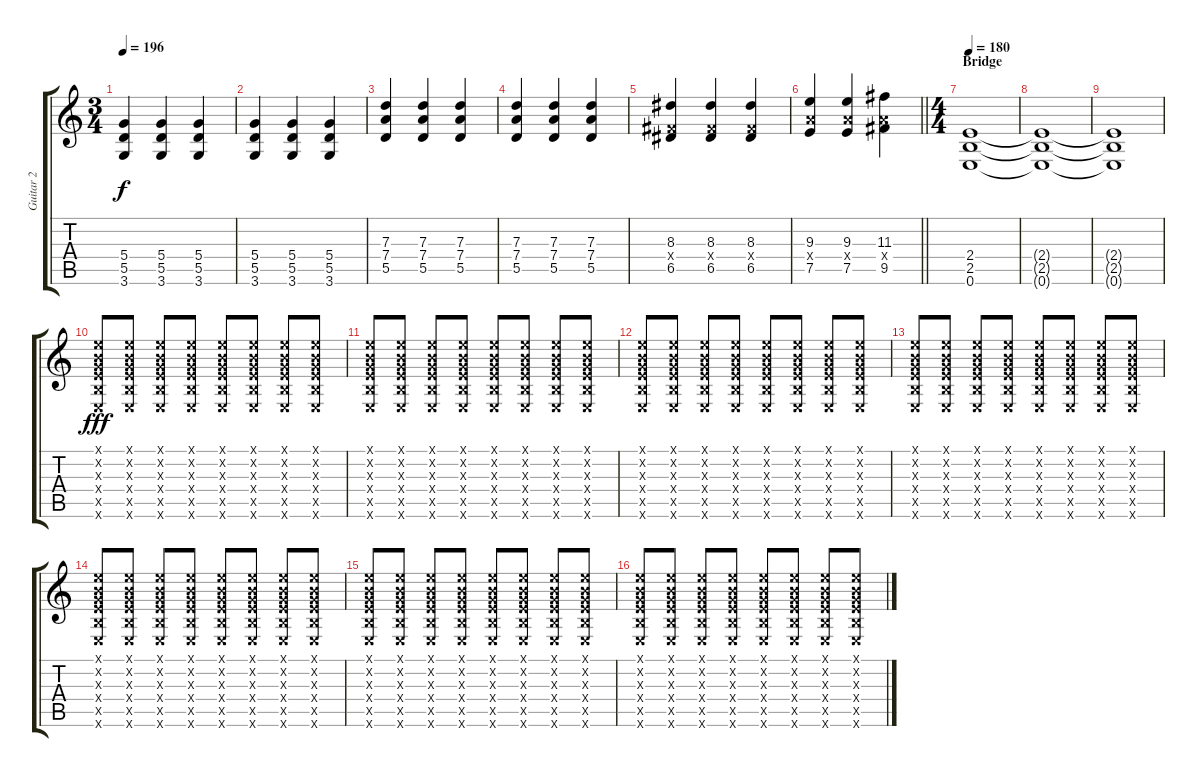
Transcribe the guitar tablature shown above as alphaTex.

\track ("Guitar 2" "Guitar 2") {instrument distortionguitar}
\staff {score tabs}
\tuning (E4 B3 G3 D3 A2 E2) {hide}
\ts (3 4)
\tempo 196
\clef g2
\ks c
(5.4 5.5 3.6).4{dy f} (5.4 5.5 3.6).4 (5.4 5.5 3.6).4 |
(5.4 5.5 3.6).4 (5.4 5.5 3.6).4 (5.4 5.5 3.6).4 |
(7.3 7.4 5.5).4 (7.3 7.4 5.5).4 (7.3 7.4 5.5).4 |
(7.3 7.4 5.5).4 (7.3 7.4 5.5).4 (7.3 7.4 5.5).4 |
(8.3 4.4{x} 6.5).4 (8.3 4.4{x} 6.5).4 (8.3 4.4{x} 6.5).4 |
\barLineRight lightlight
(9.3 7.4{x} 7.5).4 (9.3 7.4{x} 7.5).4 (11.3 7.4{x} 9.5).4 |
\ts (4 4)
\section ("" "Bridge")
\tempo 180
(2.4 2.5 0.6).1{volume 13 instrument distortionguitar} |
(2.4{t} 2.5{t} 0.6{t}).1 |
(2.4{t} 2.5{t} 0.6{t}).1 |
(0.1{x} 0.2{x} 0.3{x} 2.4{x} 2.5{x} 0.6{x}).8{dy fff balance 15} (0.1{x} 0.2{x} 0.3{x} 2.4{x} 2.5{x} 0.6{x}).8 (0.1{x} 0.2{x} 0.3{x} 2.4{x} 2.5{x} 0.6{x}).8 (0.1{x} 0.2{x} 0.3{x} 2.4{x} 2.5{x} 0.6{x}).8 (0.1{x} 0.2{x} 0.3{x} 2.4{x} 2.5{x} 0.6{x}).8 (0.1{x} 0.2{x} 0.3{x} 2.4{x} 2.5{x} 0.6{x}).8 (0.1{x} 0.2{x} 0.3{x} 2.4{x} 2.5{x} 0.6{x}).8 (0.1{x} 0.2{x} 0.3{x} 2.4{x} 2.5{x} 0.6{x}).8 |
(0.1{x} 0.2{x} 0.3{x} 2.4{x} 2.5{x} 0.6{x}).8 (0.1{x} 0.2{x} 0.3{x} 2.4{x} 2.5{x} 0.6{x}).8 (0.1{x} 0.2{x} 0.3{x} 2.4{x} 2.5{x} 0.6{x}).8 (0.1{x} 0.2{x} 0.3{x} 2.4{x} 2.5{x} 0.6{x}).8 (0.1{x} 0.2{x} 0.3{x} 2.4{x} 2.5{x} 0.6{x}).8 (0.1{x} 0.2{x} 0.3{x} 2.4{x} 2.5{x} 0.6{x}).8 (0.1{x} 0.2{x} 0.3{x} 2.4{x} 2.5{x} 0.6{x}).8 (0.1{x} 0.2{x} 0.3{x} 2.4{x} 2.5{x} 0.6{x}).8 |
(0.1{x} 0.2{x} 0.3{x} 2.4{x} 2.5{x} 0.6{x}).8 (0.1{x} 0.2{x} 0.3{x} 2.4{x} 2.5{x} 0.6{x}).8 (0.1{x} 0.2{x} 0.3{x} 2.4{x} 2.5{x} 0.6{x}).8 (0.1{x} 0.2{x} 0.3{x} 2.4{x} 2.5{x} 0.6{x}).8 (0.1{x} 0.2{x} 0.3{x} 2.4{x} 2.5{x} 0.6{x}).8 (0.1{x} 0.2{x} 0.3{x} 2.4{x} 2.5{x} 0.6{x}).8 (0.1{x} 0.2{x} 0.3{x} 2.4{x} 2.5{x} 0.6{x}).8 (0.1{x} 0.2{x} 0.3{x} 2.4{x} 2.5{x} 0.6{x}).8 |
(0.1{x} 0.2{x} 0.3{x} 2.4{x} 2.5{x} 0.6{x}).8 (0.1{x} 0.2{x} 0.3{x} 2.4{x} 2.5{x} 0.6{x}).8 (0.1{x} 0.2{x} 0.3{x} 2.4{x} 2.5{x} 0.6{x}).8 (0.1{x} 0.2{x} 0.3{x} 2.4{x} 2.5{x} 0.6{x}).8 (0.1{x} 0.2{x} 0.3{x} 2.4{x} 2.5{x} 0.6{x}).8 (0.1{x} 0.2{x} 0.3{x} 2.4{x} 2.5{x} 0.6{x}).8 (0.1{x} 0.2{x} 0.3{x} 2.4{x} 2.5{x} 0.6{x}).8 (0.1{x} 0.2{x} 0.3{x} 2.4{x} 2.5{x} 0.6{x}).8 |
(0.1{x} 0.2{x} 0.3{x} 2.4{x} 2.5{x} 0.6{x}).8 (0.1{x} 0.2{x} 0.3{x} 2.4{x} 2.5{x} 0.6{x}).8 (0.1{x} 0.2{x} 0.3{x} 2.4{x} 2.5{x} 0.6{x}).8 (0.1{x} 0.2{x} 0.3{x} 2.4{x} 2.5{x} 0.6{x}).8 (0.1{x} 0.2{x} 0.3{x} 2.4{x} 2.5{x} 0.6{x}).8 (0.1{x} 0.2{x} 0.3{x} 2.4{x} 2.5{x} 0.6{x}).8 (0.1{x} 0.2{x} 0.3{x} 2.4{x} 2.5{x} 0.6{x}).8 (0.1{x} 0.2{x} 0.3{x} 2.4{x} 2.5{x} 0.6{x}).8 |
(0.1{x} 0.2{x} 0.3{x} 2.4{x} 2.5{x} 0.6{x}).8 (0.1{x} 0.2{x} 0.3{x} 2.4{x} 2.5{x} 0.6{x}).8 (0.1{x} 0.2{x} 0.3{x} 2.4{x} 2.5{x} 0.6{x}).8 (0.1{x} 0.2{x} 0.3{x} 2.4{x} 2.5{x} 0.6{x}).8 (0.1{x} 0.2{x} 0.3{x} 2.4{x} 2.5{x} 0.6{x}).8 (0.1{x} 0.2{x} 0.3{x} 2.4{x} 2.5{x} 0.6{x}).8 (0.1{x} 0.2{x} 0.3{x} 2.4{x} 2.5{x} 0.6{x}).8 (0.1{x} 0.2{x} 0.3{x} 2.4{x} 2.5{x} 0.6{x}).8 |
(0.1{x} 0.2{x} 0.3{x} 2.4{x} 2.5{x} 0.6{x}).8 (0.1{x} 0.2{x} 0.3{x} 2.4{x} 2.5{x} 0.6{x}).8 (0.1{x} 0.2{x} 0.3{x} 2.4{x} 2.5{x} 0.6{x}).8 (0.1{x} 0.2{x} 0.3{x} 2.4{x} 2.5{x} 0.6{x}).8 (0.1{x} 0.2{x} 0.3{x} 2.4{x} 2.5{x} 0.6{x}).8 (0.1{x} 0.2{x} 0.3{x} 2.4{x} 2.5{x} 0.6{x}).8 (0.1{x} 0.2{x} 0.3{x} 2.4{x} 2.5{x} 0.6{x}).8 (0.1{x} 0.2{x} 0.3{x} 2.4{x} 2.5{x} 0.6{x}).8
